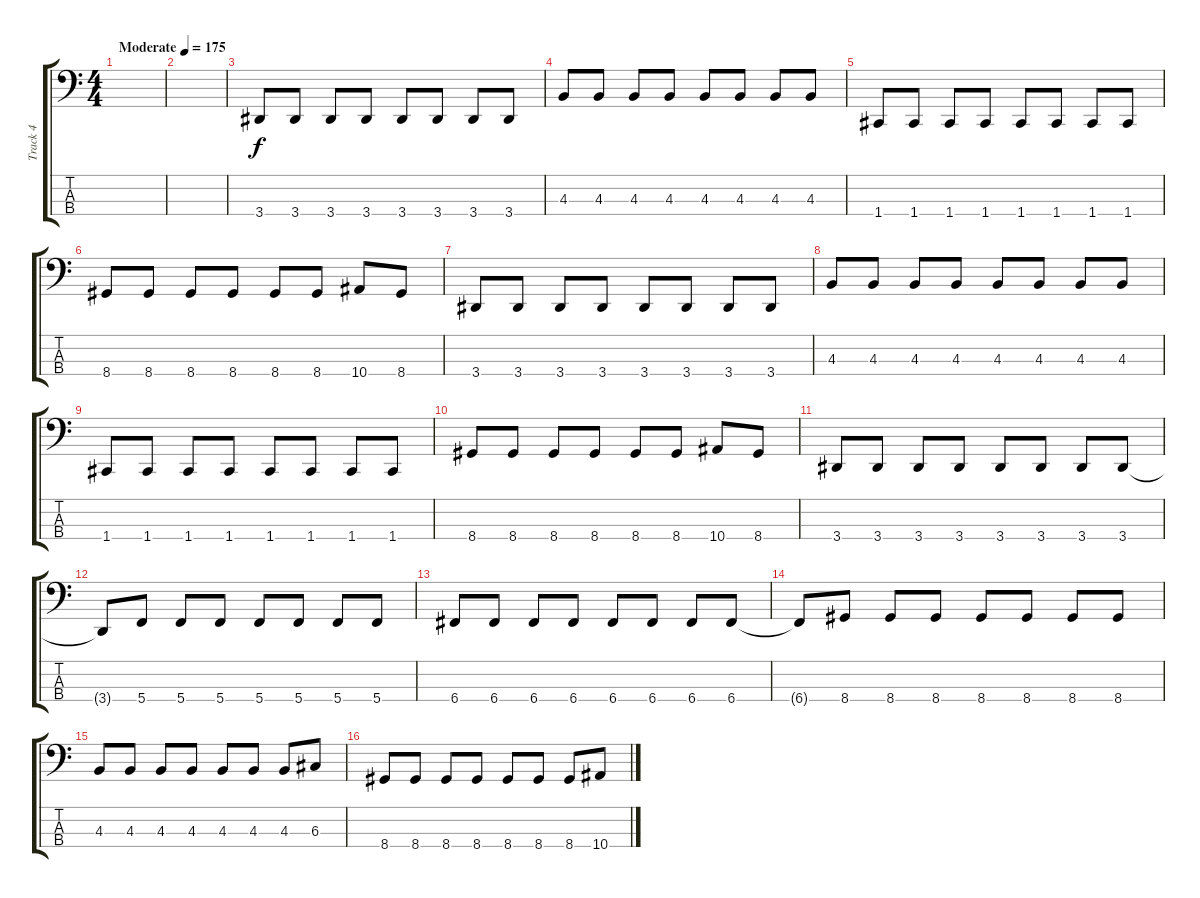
\track ("Track 4" "Track 4") {instrument electricbassfinger}
\staff {score tabs}
\tuning (F2 C2 G1 C1) {hide}
\ts (4 4)
\tempo (175 "Moderate")
\clef f4
\ks c
|
|
3.4.8 3.4.8 3.4.8 3.4.8 3.4.8 3.4.8 3.4.8 3.4.8 |
4.3.8 4.3.8 4.3.8 4.3.8 4.3.8 4.3.8 4.3.8 4.3.8 |
1.4.8 1.4.8 1.4.8 1.4.8 1.4.8 1.4.8 1.4.8 1.4.8 |
8.4.8 8.4.8 8.4.8 8.4.8 8.4.8 8.4.8 10.4.8 8.4.8 |
3.4.8 3.4.8 3.4.8 3.4.8 3.4.8 3.4.8 3.4.8 3.4.8 |
4.3.8 4.3.8 4.3.8 4.3.8 4.3.8 4.3.8 4.3.8 4.3.8 |
1.4.8 1.4.8 1.4.8 1.4.8 1.4.8 1.4.8 1.4.8 1.4.8 |
8.4.8 8.4.8 8.4.8 8.4.8 8.4.8 8.4.8 10.4.8 8.4.8 |
3.4.8 3.4.8 3.4.8 3.4.8 3.4.8 3.4.8 3.4.8 3.4.8 |
3.4{t}.8 5.4.8 5.4.8 5.4.8 5.4.8 5.4.8 5.4.8 5.4.8 |
6.4.8 6.4.8 6.4.8 6.4.8 6.4.8 6.4.8 6.4.8 6.4.8 |
6.4{t}.8 8.4.8 8.4.8 8.4.8 8.4.8 8.4.8 8.4.8 8.4.8 |
4.3.8 4.3.8 4.3.8 4.3.8 4.3.8 4.3.8 4.3.8 6.3.8 |
8.4.8 8.4.8 8.4.8 8.4.8 8.4.8 8.4.8 8.4.8 10.4.8
